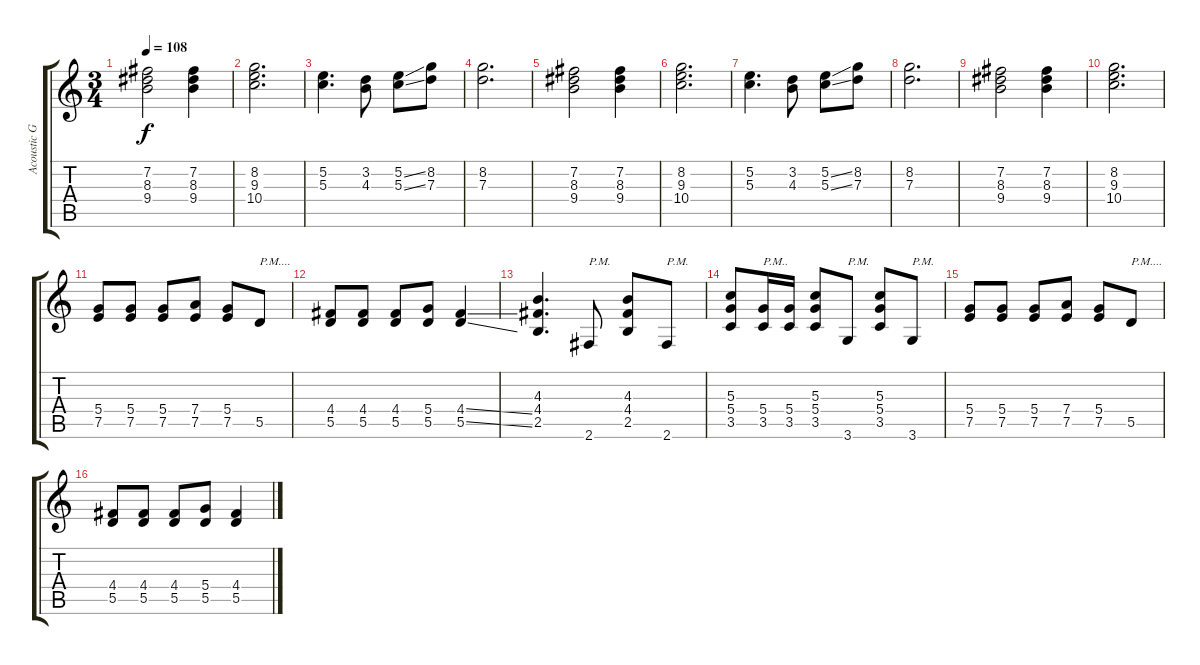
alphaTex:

\track ("Acoustic Guitar (Guitar 1)" "Acoustic G") {instrument acousticguitarsteel}
\staff {score tabs}
\tuning (E4 B3 G3 D3 A2 E2) {hide}
\ts (3 4)
\tempo 108
\clef g2
\ks c
(7.2 8.3 9.4).2{dy f} (7.2 8.3 9.4).4 |
(8.2 9.3 10.4).2{d} |
(5.2 5.3).4{d} (3.2 4.3).8 (5.2{ss} 5.3{ss}).8 (8.2 7.3).8 |
(8.2 7.3).2{d} |
(7.2 8.3 9.4).2 (7.2 8.3 9.4).4 |
(8.2 9.3 10.4).2{d} |
(5.2 5.3).4{d} (3.2 4.3).8 (5.2{ss} 5.3{ss}).8 (8.2 7.3).8 |
(8.2 7.3).2{d} |
(7.2 8.3 9.4).2 (7.2 8.3 9.4).4 |
(8.2 9.3 10.4).2{d} |
(5.4 7.5).8 (5.4 7.5).8 (5.4 7.5).8 (7.4 7.5).8 (5.4 7.5).8 5.5.8{txt "P.M...."} |
(4.4 5.5).8 (4.4 5.5).8 (4.4 5.5).8 (5.4 5.5).8 (4.4{ss} 5.5{ss}).4 |
(4.3 4.4 2.5).4{d} 2.6.8{txt "P.M."} (4.3 4.4 2.5).8 2.6.8{txt "P.M."} |
(5.3 5.4 3.5).8 (5.4 3.5).16{txt "P.M.."} (5.4 3.5).16 (5.3 5.4 3.5).8 3.6.8{txt "P.M."} (5.3 5.4 3.5).8 3.6.8{txt "P.M."} |
(5.4 7.5).8 (5.4 7.5).8 (5.4 7.5).8 (7.4 7.5).8 (5.4 7.5).8 5.5.8{txt "P.M...."} |
(4.4 5.5).8 (4.4 5.5).8 (4.4 5.5).8 (5.4 5.5).8 (4.4{ss} 5.5{ss}).4
